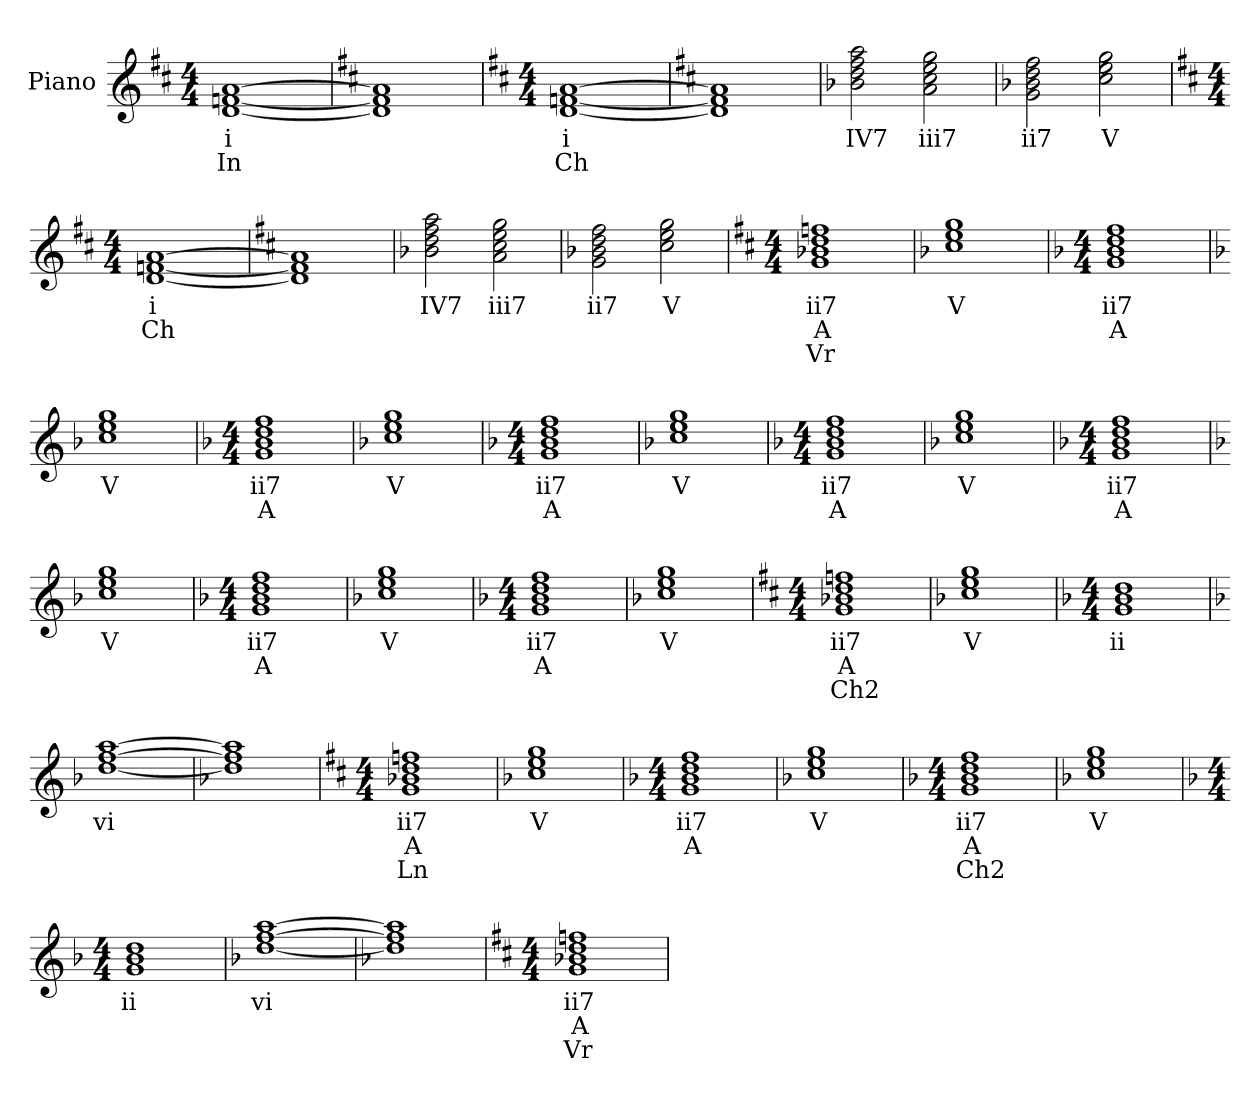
**kern	**text	**text	**text
*part1	*part1	*part1	*part1
*staff1	*staff1	*staff1	*staff1
*I"Piano	*	*	*
*I'Pno	*	*	*
*k[f#c#]	*	*	*
*D:	*	*	*
*M4/4	*	*	*
=	=	=	=
[1d [1fn [1a	i	In	.
=	=	=	=
*k[f#c#]	*	*	*
*D:	*	*	*
1d] 1fn] 1a]	.	.	.
=	=	=	=
*k[f#c#]	*	*	*
*D:	*	*	*
*M4/4	*	*	*
[1d [1fn [1a	i	Ch	.
=	=	=	=
*k[f#c#]	*	*	*
*D:	*	*	*
1d] 1fn] 1a]	.	.	.
=	=	=	=
*k[b-]	*	*	*
*F:	*	*	*
2b- 2dd 2ff 2aa	IV7	.	.
2a 2cc 2ee 2gg	iii7	.	.
=	=	=	=
*k[b-]	*	*	*
*F:	*	*	*
2g 2b- 2dd 2ff	ii7	.	.
2cc 2ee 2gg	V	.	.
=	=	=	=
*k[f#c#]	*	*	*
*D:	*	*	*
*M4/4	*	*	*
[1d [1fn [1a	i	Ch	.
=	=	=	=
*k[f#c#]	*	*	*
*D:	*	*	*
1d] 1fn] 1a]	.	.	.
=	=	=	=
*k[b-]	*	*	*
*F:	*	*	*
2b- 2dd 2ff 2aa	IV7	.	.
2a 2cc 2ee 2gg	iii7	.	.
=	=	=	=
*k[b-]	*	*	*
*F:	*	*	*
2g 2b- 2dd 2ff	ii7	.	.
2cc 2ee 2gg	V	.	.
=	=	=	=
*k[f#c#]	*	*	*
*D:	*	*	*
*M4/4	*	*	*
1g 1b-X 1dd 1ffn	ii7	A	Vr
=	=	=	=
*k[b-]	*	*	*
*F:	*	*	*
1cc 1ee 1gg	V	.	.
=	=	=	=
*k[b-]	*	*	*
*F:	*	*	*
*M4/4	*	*	*
1g 1b- 1dd 1ff	ii7	A	.
=	=	=	=
*k[b-]	*	*	*
*F:	*	*	*
1cc 1ee 1gg	V	.	.
=	=	=	=
*k[b-]	*	*	*
*F:	*	*	*
*M4/4	*	*	*
1g 1b- 1dd 1ff	ii7	A	.
=	=	=	=
*k[b-]	*	*	*
*F:	*	*	*
1cc 1ee 1gg	V	.	.
=	=	=	=
*k[b-]	*	*	*
*F:	*	*	*
*M4/4	*	*	*
1g 1b- 1dd 1ff	ii7	A	.
=	=	=	=
*k[b-]	*	*	*
*F:	*	*	*
1cc 1ee 1gg	V	.	.
=	=	=	=
*k[b-]	*	*	*
*F:	*	*	*
*M4/4	*	*	*
1g 1b- 1dd 1ff	ii7	A	.
=	=	=	=
*k[b-]	*	*	*
*F:	*	*	*
1cc 1ee 1gg	V	.	.
=	=	=	=
*k[b-]	*	*	*
*F:	*	*	*
*M4/4	*	*	*
1g 1b- 1dd 1ff	ii7	A	.
=	=	=	=
*k[b-]	*	*	*
*F:	*	*	*
1cc 1ee 1gg	V	.	.
=	=	=	=
*k[b-]	*	*	*
*F:	*	*	*
*M4/4	*	*	*
1g 1b- 1dd 1ff	ii7	A	.
=	=	=	=
*k[b-]	*	*	*
*F:	*	*	*
1cc 1ee 1gg	V	.	.
=	=	=	=
*k[b-]	*	*	*
*F:	*	*	*
*M4/4	*	*	*
1g 1b- 1dd 1ff	ii7	A	.
=	=	=	=
*k[b-]	*	*	*
*F:	*	*	*
1cc 1ee 1gg	V	.	.
=	=	=	=
*k[f#c#]	*	*	*
*D:	*	*	*
*M4/4	*	*	*
1g 1b-X 1dd 1ffn	ii7	A	Ch2
=	=	=	=
*k[b-]	*	*	*
*F:	*	*	*
1cc 1ee 1gg	V	.	.
=	=	=	=
*k[b-]	*	*	*
*F:	*	*	*
*M4/4	*	*	*
1g 1b- 1dd	ii	.	.
=	=	=	=
*k[b-]	*	*	*
*F:	*	*	*
[1dd [1ff [1aa	vi	.	.
=	=	=	=
*k[b-]	*	*	*
*F:	*	*	*
1dd] 1ff] 1aa]	.	.	.
=	=	=	=
*k[f#c#]	*	*	*
*D:	*	*	*
*M4/4	*	*	*
1g 1b-X 1dd 1ffn	ii7	A	Ln
=	=	=	=
*k[b-]	*	*	*
*F:	*	*	*
1cc 1ee 1gg	V	.	.
=	=	=	=
*k[b-]	*	*	*
*F:	*	*	*
*M4/4	*	*	*
1g 1b- 1dd 1ff	ii7	A	.
=	=	=	=
*k[b-]	*	*	*
*F:	*	*	*
1cc 1ee 1gg	V	.	.
=	=	=	=
*k[b-]	*	*	*
*F:	*	*	*
*M4/4	*	*	*
1g 1b- 1dd 1ff	ii7	A	Ch2
=	=	=	=
*k[b-]	*	*	*
*F:	*	*	*
1cc 1ee 1gg	V	.	.
=	=	=	=
*k[b-]	*	*	*
*F:	*	*	*
*M4/4	*	*	*
1g 1b- 1dd	ii	.	.
=	=	=	=
*k[b-]	*	*	*
*F:	*	*	*
[1dd [1ff [1aa	vi	.	.
=	=	=	=
*k[b-]	*	*	*
*F:	*	*	*
1dd] 1ff] 1aa]	.	.	.
=	=	=	=
*k[f#c#]	*	*	*
*D:	*	*	*
*M4/4	*	*	*
1g 1b-X 1dd 1ffn	ii7	A	Vr
=	=	=	=
*-	*-	*-	*-
